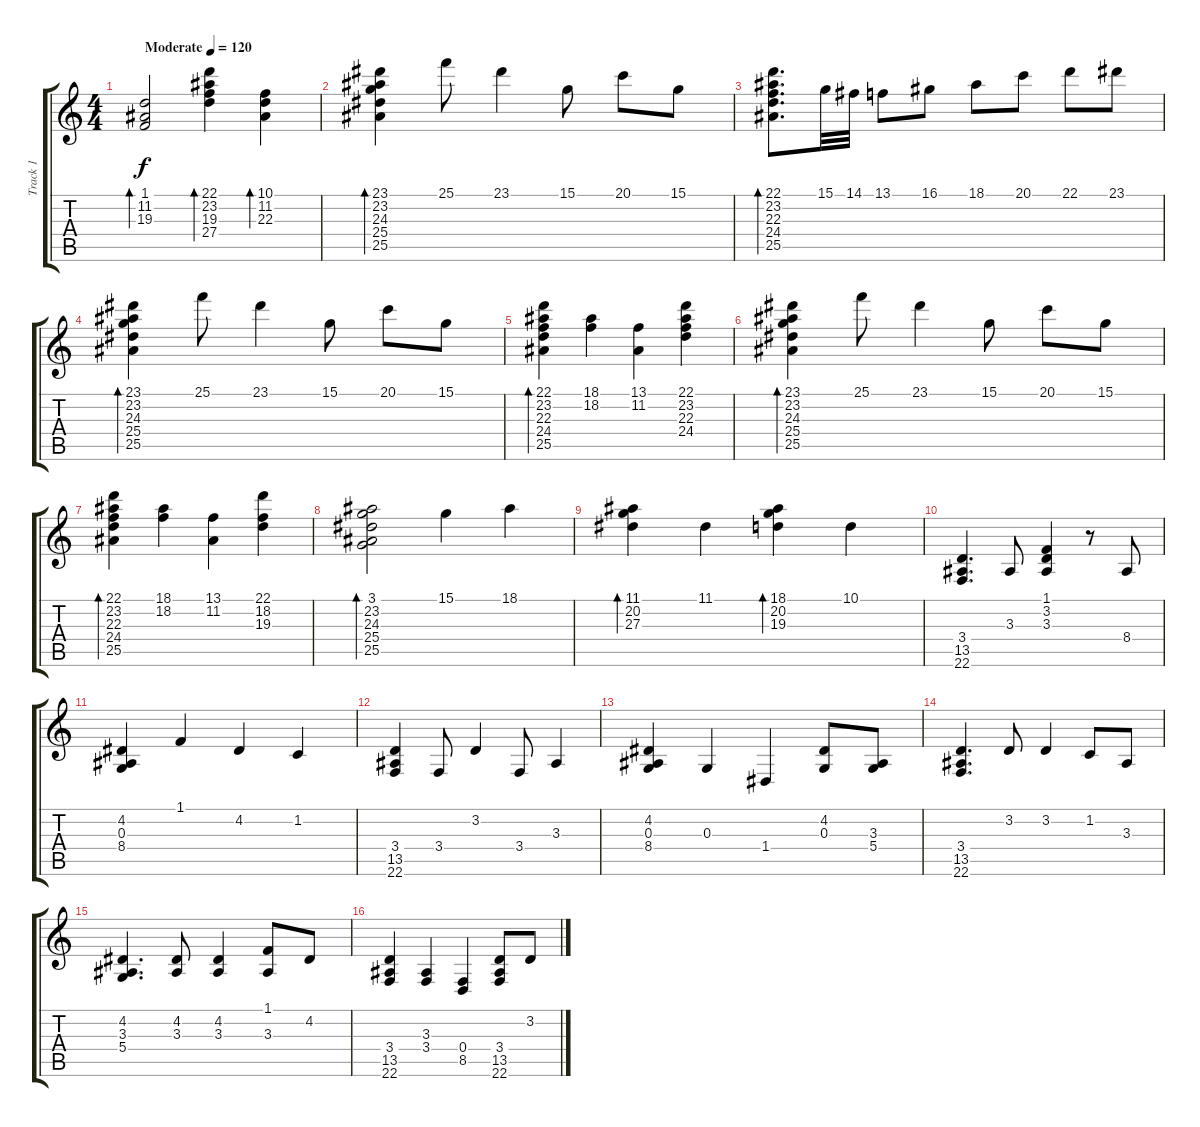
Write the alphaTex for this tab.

\track ("Track 1" "Track 1") {instrument acousticgrandpiano}
\staff {score tabs}
\tuning (E4 B3 G3 D3 A2 E2) {hide}
\ts (4 4)
\tempo (120 "Moderate")
\clef g2
\ks c
(1.1 11.2 19.3).2{bd 120 dy f instrument acousticgrandpiano} (22.1 23.2 19.3 27.4).4{bd 60} (10.1 11.2 22.3).4{bd 60} |
(23.1 23.2 24.3 25.4 25.5).4{bd 60} 25.1.8 23.1.4 15.1.8 20.1.8 15.1.8 |
(22.1 23.2 22.3 24.4 25.5).8{d bd 60} 15.1.32 14.1.32 13.1.8 16.1.8 18.1.8 20.1.8 22.1.8 23.1.8 |
(23.1 23.2 24.3 25.4 25.5).4{bd 60} 25.1.8 23.1.4 15.1.8 20.1.8 15.1.8 |
(22.1 23.2 22.3 24.4 25.5).4{bd 60} (18.1 18.2).4 (13.1 11.2).4 (22.1 23.2 22.3 24.4).4 |
(23.1 23.2 24.3 25.4 25.5).4{bd 60} 25.1.8 23.1.4 15.1.8 20.1.8 15.1.8 |
(22.1 23.2 22.3 24.4 25.5).4{bd 60} (18.1 18.2).4 (13.1 11.2).4 (22.1 18.2 19.3).4 |
(3.1 23.2 24.3 25.4 25.5).2{bd 60} 15.1.4 18.1.4 |
(11.1 20.2 27.3).4{bd 60} 11.1.4 (18.1 20.2 19.3).4{bd 60} 10.1.4 |
(3.4 13.5 22.6).4{d} 3.3.8 (1.1 3.2 3.3).4 r.8 8.4.8 |
(4.2 0.3 8.4).4 1.1.4 4.2.4 1.2.4 |
(3.4 13.5 22.6).4 3.4.8 3.2.4 3.4.8 3.3.4 |
(4.2 0.3 8.4).4 0.3.4 1.4.4 (4.2 0.3).8 (3.3 5.4).8 |
(3.4 13.5 22.6).4{d} 3.2.8 3.2.4 1.2.8 3.3.8 |
(4.2 3.3 5.4).4{d} (4.2 3.3).8 (4.2 3.3).4 (1.1 3.3).8 4.2.8 |
(3.4 13.5 22.6).4 (3.3 3.4).4 (0.4 8.5).4 (3.4 13.5 22.6).8 3.2.8
